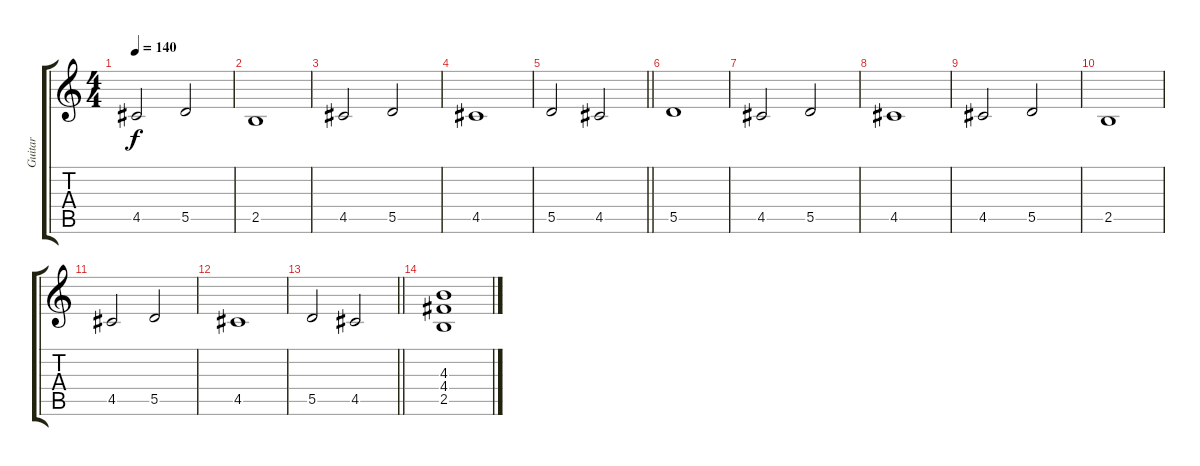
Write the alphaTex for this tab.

\track ("Guitar" "Guitar") {instrument distortionguitar}
\staff {score tabs}
\tuning (E4 B3 G3 D3 A2 E2) {hide}
\ts (4 4)
\tempo 140
\clef g2
\ks c
4.5.2{dy f} 5.5.2 |
2.5.1 |
4.5.2 5.5.2 |
4.5.1 |
\barLineRight lightlight
5.5.2 4.5.2 |
5.5.1 |
4.5.2 5.5.2 |
4.5.1 |
4.5.2 5.5.2 |
2.5.1 |
4.5.2 5.5.2 |
4.5.1 |
\barLineRight lightlight
5.5.2 4.5.2 |
(4.3 4.4 2.5).1
